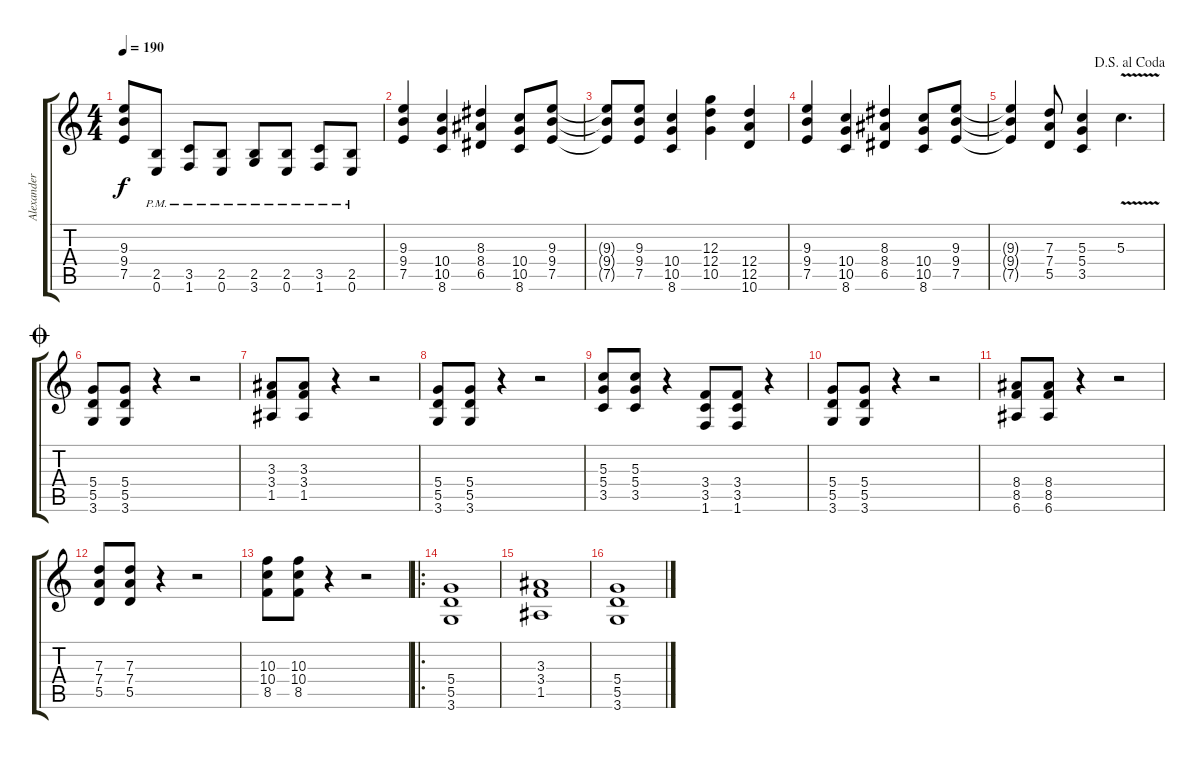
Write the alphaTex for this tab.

\track ("Alexander Kuoppala" "Alexander ") {instrument distortionguitar}
\staff {score tabs}
\tuning (E4 B3 G3 D3 A2 E2) {hide}
\ts (4 4)
\tempo 190
\clef g2
\ks c
(9.3{t} 9.4{t} 7.5{t}).8{dy f} (2.5{pm} 0.6{pm}).8 (3.5{pm} 1.6{pm}).8 (2.5{pm} 0.6{pm}).8 (2.5{pm} 3.6{pm}).8 (2.5{pm} 0.6{pm}).8 (3.5{pm} 1.6{pm}).8 (2.5{pm} 0.6{pm}).8 |
(9.3 9.4 7.5).4 (10.4 10.5 8.6).4 (8.3 8.4 6.5).4 (10.4 10.5 8.6).8 (9.3 9.4 7.5).8 |
(9.3{t} 9.4{t} 7.5{t}).8 (9.3 9.4 7.5).8 (10.4 10.5 8.6).4 (12.3 12.4 10.5).4 (12.4 12.5 10.6).4 |
(9.3 9.4 7.5).4 (10.4 10.5 8.6).4 (8.3 8.4 6.5).4 (10.4 10.5 8.6).8 (9.3 9.4 7.5).8 |
\jump dalsegnoalcoda
(9.3{t} 9.4{t} 7.5{t}).4 (7.3 7.4 5.5).8 (5.3 5.4 3.5).4 5.3{v}.4{d} |
\jump coda
(5.4 5.5 3.6).8 (5.4 5.5 3.6).8 r.4 r.2 |
(3.3 3.4 1.5).8 (3.3 3.4 1.5).8 r.4 r.2 |
(5.4 5.5 3.6).8 (5.4 5.5 3.6).8 r.4 r.2 |
(5.3 5.4 3.5).8 (5.3 5.4 3.5).8 r.4 (3.4 3.5 1.6).8 (3.4 3.5 1.6).8 r.4 |
(5.4 5.5 3.6).8 (5.4 5.5 3.6).8 r.4 r.2 |
(8.4 8.5 6.6).8 (8.4 8.5 6.6).8 r.4 r.2 |
(7.3 7.4 5.5).8 (7.3 7.4 5.5).8 r.4 r.2 |
(10.3 10.4 8.5).8 (10.3 10.4 8.5).8 r.4 r.2 |
\ro
(5.4 5.5 3.6).1 |
(3.3 3.4 1.5).1 |
(5.4 5.5 3.6).1
